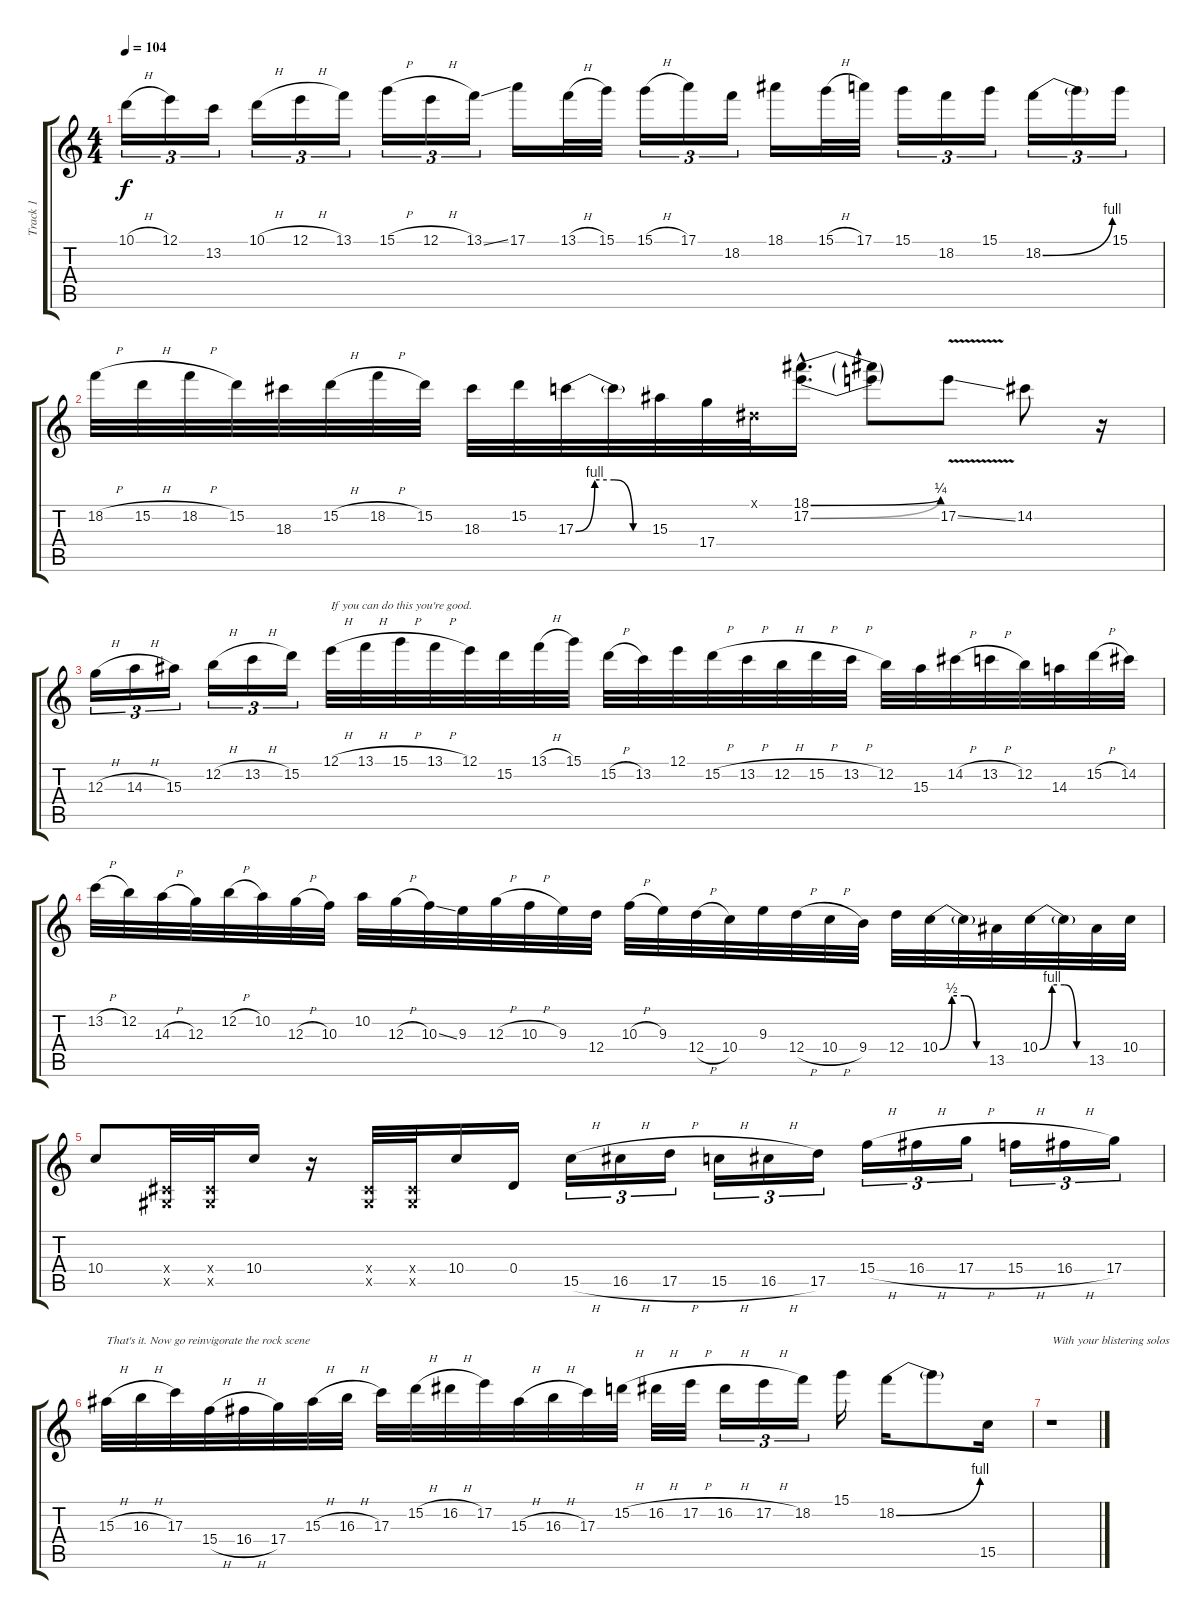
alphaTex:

\track ("Track 1" "Track 1") {instrument overdrivenguitar}
\staff {score tabs}
\tuning (E4 B3 G3 D3 A2 E2) {hide}
\ts (4 4)
\tempo 104
\clef g2
\ks c
10.1{h}.16{tu (3 2) dy f} 12.1.16{tu (3 2)} 13.2.16{tu (3 2)} 10.1{h}.16{tu (3 2)} 12.1{h}.16{tu (3 2)} 13.1.16{tu (3 2)} 15.1{h}.16{tu (3 2)} 12.1{h}.16{tu (3 2)} 13.1{ss}.16{tu (3 2)} 17.1.16 13.1{h}.32 15.1.32 15.1{h}.16{tu (3 2)} 17.1.16{tu (3 2)} 18.2.16{tu (3 2)} 18.1.16 15.1{h}.32 17.1.32 15.1.16{tu (3 2)} 18.2.16{tu (3 2)} 15.1.16{tu (3 2)} 18.2{be (bend 0 0 60 4)}.16{tu (3 2)} 18.2{t}.16{tu (3 2)} 15.1.16{tu (3 2)} |
18.2{h}.32 15.2{h}.32 18.2{h}.32 15.2.32 18.3.32 15.2{h}.32 18.2{h}.32 15.2.32 18.3.32 15.2.32 17.3{be (custom 0 0 15 4 30 4 45 0 60 0)}.32 17.3{t}.32 15.3.32 17.4.32 -1.1{x}.32 (18.1{be (bend 0 0 60 1) hac} 17.2{be (bend 0 0 60 1) hac}).16{d} (18.1{t} 17.2{t}).8 17.2{v ss}.8 14.2.8 r.16 |
12.3{h}.16{tu (3 2)} 14.3{h}.16{tu (3 2)} 15.3.16{tu (3 2)} 12.2{h}.16{tu (3 2)} 13.2{h}.16{tu (3 2)} 15.2.16{tu (3 2)} 12.1{h}.32{txt "If you can do this you're good."} 13.1{h}.32 15.1{h}.32 13.1{h}.32 12.1.32 15.2.32 13.1{h}.32 15.1.32 15.2{h}.32 13.2.32 12.1.32 15.2{h}.32 13.2{h}.32 12.2{h}.32 15.2{h}.32 13.2{h}.32 12.2.32 15.3.32 14.2{h}.32 13.2{h}.32 12.2.32 14.3.32 15.2{h}.32 14.2.32 |
13.2{h}.32 12.2.32 14.3{h}.32 12.3.32 12.2{h}.32 10.2.32 12.3{h}.32 10.3.32 10.2.32 12.3{h}.32 10.3{ss}.32 9.3.32 12.3{h}.32 10.3{h}.32 9.3.32 12.4.32 10.3{h}.32 9.3.32 12.4{h}.32 10.4.32 9.3.32 12.4{h}.32 10.4{h}.32 9.4.32 12.4.32 10.4{be (custom 0 0 15 2 30 2 45 0 60 0)}.32 10.4{t}.32 13.5.32 10.4{be (custom 0 0 15 4 30 4 45 0 60 0)}.32 10.4{t}.32 13.5.32 10.4.32 |
10.4.8 (-1.4{x} -1.5{x}).32 (-1.4{x} -1.5{x}).32 10.4.16 r.16 (-1.4{x} -1.5{x}).32 (-1.4{x} -1.5{x}).32 10.4.16 0.4.16 15.5{h}.16{tu (3 2)} 16.5{h}.16{tu (3 2)} 17.5{h}.16{tu (3 2)} 15.5{h}.16{tu (3 2)} 16.5{h}.16{tu (3 2)} 17.5.16{tu (3 2)} 15.4{h}.16{tu (3 2)} 16.4{h}.16{tu (3 2)} 17.4{h}.16{tu (3 2)} 15.4{h}.16{tu (3 2)} 16.4{h}.16{tu (3 2)} 17.4.16{tu (3 2)} |
15.3{h}.32{txt "That's it. Now go reinvigorate the rock scene"} 16.3{h}.32 17.3.32 15.4{h}.32 16.4{h}.32 17.4.32 15.3{h}.32 16.3{h}.32 17.3.32 15.2{h}.32 16.2{h}.32 17.2.32 15.3{h}.32 16.3{h}.32 17.3.32 15.2{h}.32 16.2{h}.32 17.2{h}.32 16.2{h}.16{tu (3 2)} 17.2{h}.16{tu (3 2)} 18.2.16{tu (3 2)} 15.1.16 18.2{be (bend 0 0 60 4)}.16 18.2{t}.8 15.5.16 |
r.1{txt "With your blistering solos"}
